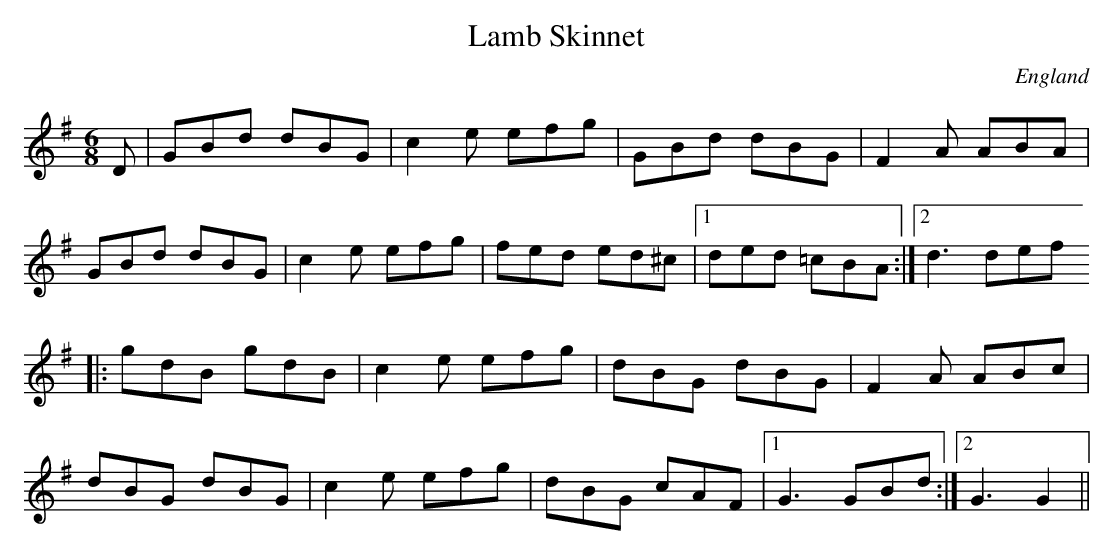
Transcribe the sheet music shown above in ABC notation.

X:1
T:Lamb Skinnet
O:England
M:6/8
L:1/8
K:G
D|GBd dBG|c2e efg|GBd dBG|F2A ABA|!
GBd dBG|c2e efg|fed ed^c|1 ded =cBA:|2 d3 def !
|:gdB gdB|c2e efg|dBG dBG|F2A ABc|!
dBG dBG|c2e efg|dBG cAF|1 G3 GBd:|2 G3 G2||!
